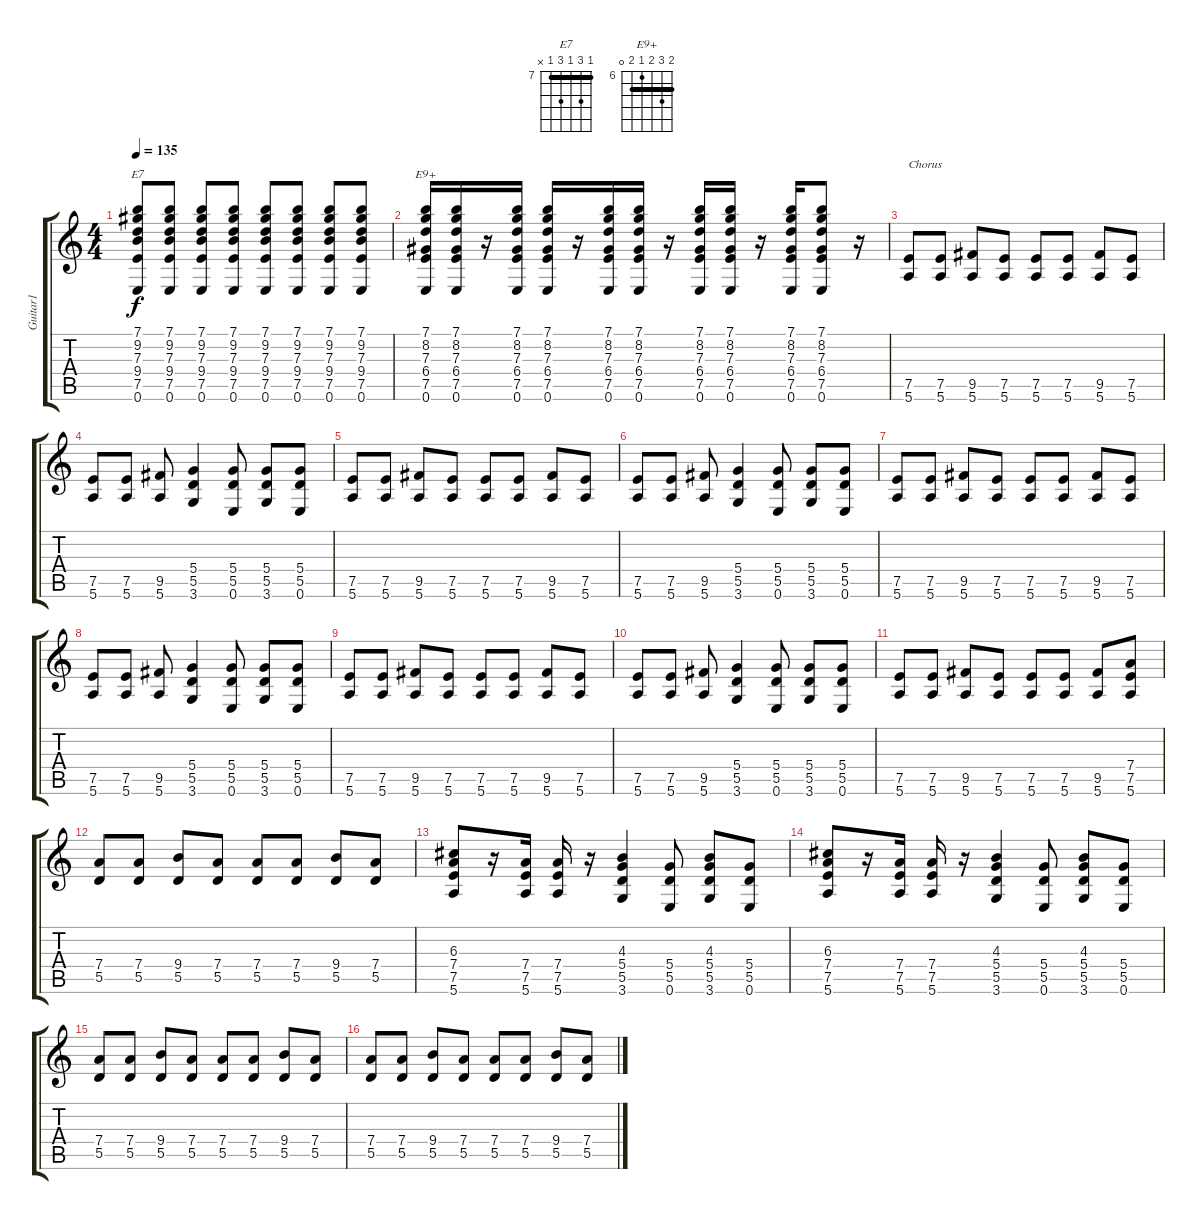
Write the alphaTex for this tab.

\track ("Guitar1" "Guitar1") {instrument electricguitarmuted}
\staff {score tabs}
\tuning (E4 B3 G3 D3 A2 E2) {hide}
\chord ("E7" 7 9 7 9 7 x) {firstfret 7 barre 7}
\chord ("E9+" 7 8 7 6 7 0) {firstfret 6 barre 7}
\ts (4 4)
\tempo 135
\clef g2
\ks c
(7.1 9.2 7.3 9.4 7.5 0.6).8{ch "E7" dy f} (7.1 9.2 7.3 9.4 7.5 0.6).8 (7.1 9.2 7.3 9.4 7.5 0.6).8 (7.1 9.2 7.3 9.4 7.5 0.6).8 (7.1 9.2 7.3 9.4 7.5 0.6).8 (7.1 9.2 7.3 9.4 7.5 0.6).8 (7.1 9.2 7.3 9.4 7.5 0.6).8 (7.1 9.2 7.3 9.4 7.5 0.6).8 |
(7.1 8.2 7.3 6.4 7.5 0.6).16{ch "E9+"} (7.1 8.2 7.3 6.4 7.5 0.6).16 r.16 (7.1 8.2 7.3 6.4 7.5 0.6).16 (7.1 8.2 7.3 6.4 7.5 0.6).16 r.16 (7.1 8.2 7.3 6.4 7.5 0.6).16 (7.1 8.2 7.3 6.4 7.5 0.6).16 r.16 (7.1 8.2 7.3 6.4 7.5 0.6).16 (7.1 8.2 7.3 6.4 7.5 0.6).16 r.16 (7.1 8.2 7.3 6.4 7.5 0.6).16 (7.1 8.2 7.3 6.4 7.5 0.6).8 r.16 |
(7.5 5.6).8{txt "Chorus"} (7.5 5.6).8 (9.5 5.6).8 (7.5 5.6).8 (7.5 5.6).8 (7.5 5.6).8 (9.5 5.6).8 (7.5 5.6).8 |
(7.5 5.6).8 (7.5 5.6).8 (9.5 5.6).8 (5.4 5.5 3.6).4 (5.4 5.5 0.6).8 (5.4 5.5 3.6).8 (5.4 5.5 0.6).8 |
(7.5 5.6).8 (7.5 5.6).8 (9.5 5.6).8 (7.5 5.6).8 (7.5 5.6).8 (7.5 5.6).8 (9.5 5.6).8 (7.5 5.6).8 |
(7.5 5.6).8 (7.5 5.6).8 (9.5 5.6).8 (5.4 5.5 3.6).4 (5.4 5.5 0.6).8 (5.4 5.5 3.6).8 (5.4 5.5 0.6).8 |
(7.5 5.6).8 (7.5 5.6).8 (9.5 5.6).8 (7.5 5.6).8 (7.5 5.6).8 (7.5 5.6).8 (9.5 5.6).8 (7.5 5.6).8 |
(7.5 5.6).8 (7.5 5.6).8 (9.5 5.6).8 (5.4 5.5 3.6).4 (5.4 5.5 0.6).8 (5.4 5.5 3.6).8 (5.4 5.5 0.6).8 |
(7.5 5.6).8 (7.5 5.6).8 (9.5 5.6).8 (7.5 5.6).8 (7.5 5.6).8 (7.5 5.6).8 (9.5 5.6).8 (7.5 5.6).8 |
(7.5 5.6).8 (7.5 5.6).8 (9.5 5.6).8 (5.4 5.5 3.6).4 (5.4 5.5 0.6).8 (5.4 5.5 3.6).8 (5.4 5.5 0.6).8 |
(7.5 5.6).8 (7.5 5.6).8 (9.5 5.6).8 (7.5 5.6).8 (7.5 5.6).8 (7.5 5.6).8 (9.5 5.6).8 (7.4 7.5 5.6).8 |
(7.4 5.5).8 (7.4 5.5).8 (9.4 5.5).8 (7.4 5.5).8 (7.4 5.5).8 (7.4 5.5).8 (9.4 5.5).8 (7.4 5.5).8 |
(6.3 7.4 7.5 5.6).8 r.16 (7.4 7.5 5.6).16 (7.4 7.5 5.6).16 r.16 (4.3 5.4 5.5 3.6).4 (5.4 5.5 0.6).8 (4.3 5.4 5.5 3.6).8 (5.4 5.5 0.6).8 |
(6.3 7.4 7.5 5.6).8 r.16 (7.4 7.5 5.6).16 (7.4 7.5 5.6).16 r.16 (4.3 5.4 5.5 3.6).4 (5.4 5.5 0.6).8 (4.3 5.4 5.5 3.6).8 (5.4 5.5 0.6).8 |
(7.4 5.5).8 (7.4 5.5).8 (9.4 5.5).8 (7.4 5.5).8 (7.4 5.5).8 (7.4 5.5).8 (9.4 5.5).8 (7.4 5.5).8 |
(7.4 5.5).8 (7.4 5.5).8 (9.4 5.5).8 (7.4 5.5).8 (7.4 5.5).8 (7.4 5.5).8 (9.4 5.5).8 (7.4 5.5).8
